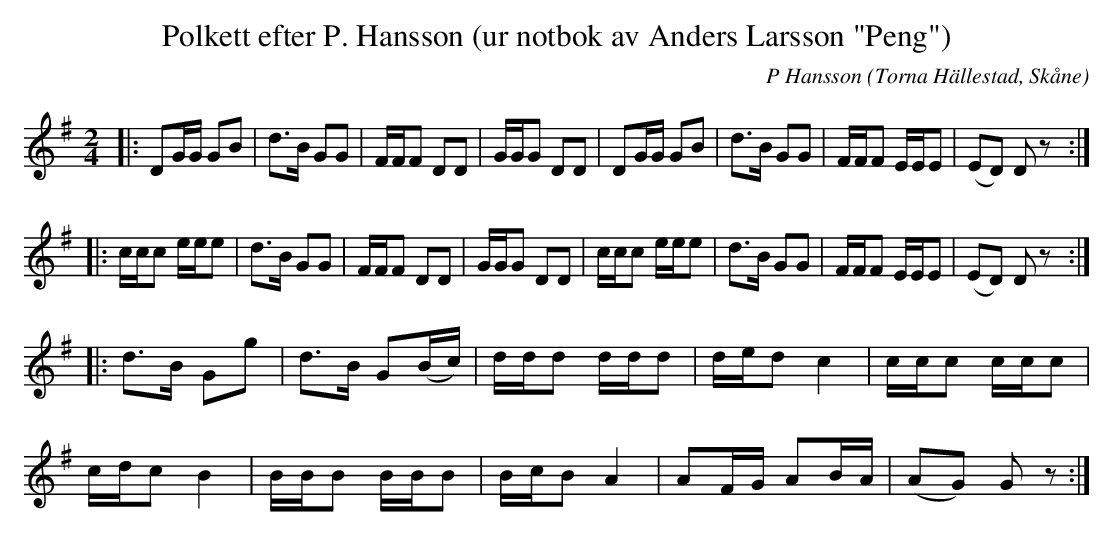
X:1
T:Polkett efter P. Hansson (ur notbok av Anders Larsson "Peng")
O:Torna Hällestad, Skåne
C:P Hansson
M:2/4
L:1/16
K:G
|: D2GG G2B2 | d3B G2G2 | FFF2 D2D2 | GGG2 D2D2 | D2GG G2B2 | d3B G2G2 | FFF2 EEE2 | (E2D2) D2 z2 ::
ccc2 eee2 | d3B G2G2 | FFF2 D2D2 | GGG2 D2D2 | ccc2 eee2 | d3B G2G2 | FFF2 EEE2 | (E2D2) D2 z2 ::
d3B G2g2 | d3B G2(Bc) | ddd2 ddd2 | ded2 c4 | ccc2 ccc2 |
cdc2 B4 | BBB2 BBB2 | BcB2 A4 | A2FG A2BA | (A2G2) G2 z2 :|
